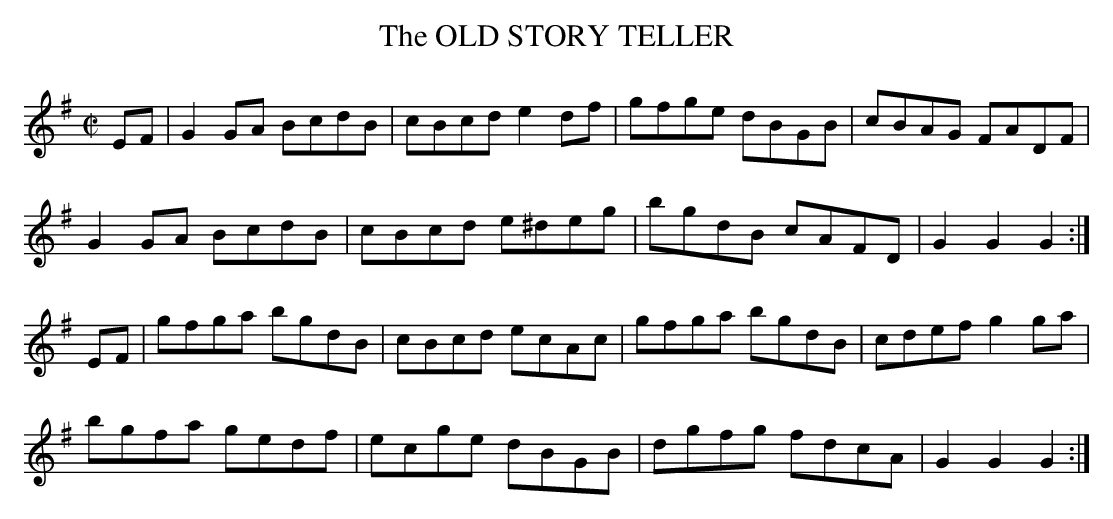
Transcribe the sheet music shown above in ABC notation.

X:1
T:OLD STORY TELLER, The
M:C|
L:1/8
K:G
EF|G2GA BcdB|cBcd e2df|gfge dBGB|cBAG FADF|
G2GA BcdB|cBcd e^deg|bgdB cAFD|G2G2 G2:|
EF|gfga bgdB|cBcd ecAc|gfga bgdB|cdef g2ga|
bgfa gedf|ecge dBGB|dgfg fdcA|G2G2 G2:|
